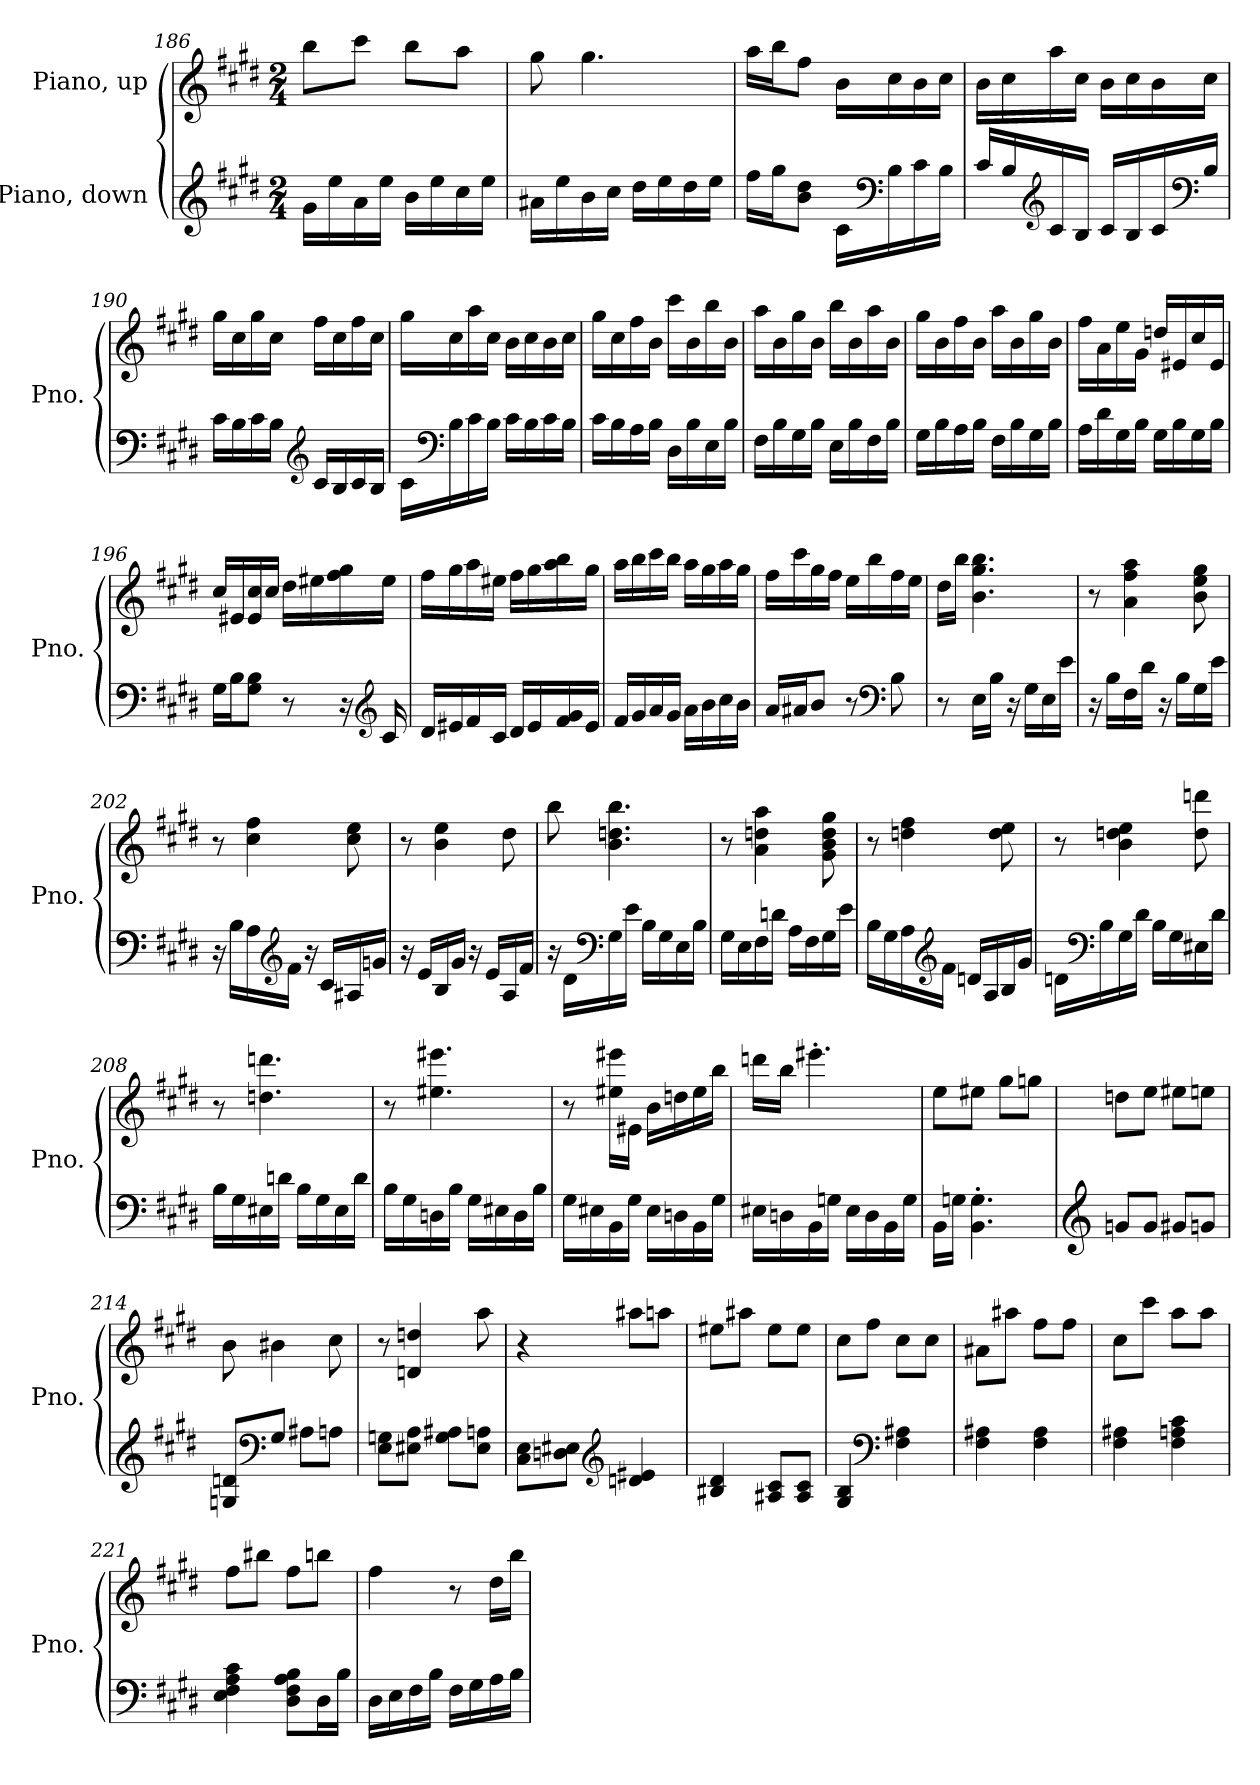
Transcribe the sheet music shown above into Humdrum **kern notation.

**kern	**kern
*part2	*part1
*staff2	*staff1
*I"Piano, down	*I"Piano, up
*I'Pno.	*I'Pno.
*clefG2	*clefG2
*k[f#c#g#d#]	*k[f#c#g#d#]
*M2/4	*M2/4
=186	=186
16g#\LL	8bb\L
16ee\	.
16a\	8ccc#\J
16ee\JJ	.
16b\LL	8bb\L
16ee\	.
16cc#\	8aa\J
16ee\JJ	.
=187	=187
16a#X\LL	8gg#\
16ee\	.
16b\	4.gg#\
16cc#\JJ	.
16dd#\LL	.
16ee\	.
16dd#\	.
16ee\JJ	.
!!LO:PB:g=z
=188	=188
16ff#\LL	16aa\LL
16gg#\J	16bb\J
8b\ 8dd#\J	8ff#\J
16c#\LL	16b\LL
*clefF4	*
16B\	16cc#\
16c#\	16b\
16B\JJ	16cc#\JJ
=189	=189
16c#/LL	16b\LL
16B/	16cc#\
*clefG2	*
16c#/	16aa\
16B/JJ	16cc#\JJ
16c#/LL	16b\LL
16B/	16cc#\
16c#/	16b\
*clefF4	*
16B/JJ	16cc#\JJ
=190	=190
16c#\LL	16gg#\LL
16B\	16cc#\
16c#\	16gg#\
16B\JJ	16cc#\JJ
*clefG2	*
16c#/LL	16ff#\LL
16B/	16cc#\
16c#/	16ff#\
16B/JJ	16cc#\JJ
!!LO:LB:g=z
=191	=191
16c#\LL	16gg#\LL
*clefF4	*
16B\	16cc#\
16c#\	16aa\
16B\JJ	16cc#\JJ
16c#\LL	16b\LL
16B\	16cc#\
16c#\	16b\
16B\JJ	16cc#\JJ
=192	=192
16c#\LL	16gg#\LL
16B\	16cc#\
16A\	16ff#\
16B\JJ	16b\JJ
16D#\LL	16ccc#\LL
16B\	16b\
16E\	16bb\
16B\JJ	16b\JJ
=193	=193
16F#\LL	16aa\LL
16B\	16b\
16G#\	16gg#\
16B\JJ	16b\JJ
16E\LL	16bb\LL
16B\	16b\
16F#\	16aa\
16B\JJ	16b\JJ
=194	=194
16G#\LL	16gg#\LL
16B\	16b\
16A\	16ff#\
16B\JJ	16b\JJ
16F#\LL	16aa\LL
16B\	16b\
16G#\	16gg#\
16B\JJ	16b\JJ
!!LO:LB:g=z
=195	=195
16A\LL	16ff#\LL
16d#\	16a\
16G#\	16ee\
16B\JJ	16g#\JJ
16G#\LL	16ddn/LL
16B\	16e#X/
16G#\	16cc#/
16B\JJ	16e#/JJ
=196	=196
16G#\LL	16cc#/LL
16B\J	16e#X/
8G#\ 8B\J	16e#/ 16cc#/
.	16cc#/JJ
8r	16dd#\LL
.	16ee#X\
16r	16ff#\ 16gg#\
*clefG2	*
16c#/	16ee#\JJ
=197	=197
16d#/LL	16ff#\LL
16e#X/	16gg#\
16f#/	16aa\
16c#/JJ	16ee#X\JJ
16d#/LL	16ff#\LL
16e#/	16gg#\
16f#/ 16g#/	16aa\ 16bb\
16e#/JJ	16gg#\JJ
!!LO:LB:g=z
=198	=198
16f#/LL	16aa\LL
16g#/	16bb\
16a/	16ccc#\
16g#/JJ	16bb\JJ
16a\LL	16aa\LL
16b\	16gg#\
16cc#\	16aa\
16b\JJ	16gg#\JJ
=199	=199
16a/LL	16ff#\LL
16a#X/J	16ccc#\
8b/J	16gg#\
.	16ff#\JJ
8r	16ee\LL
.	16bb\
*clefF4	*
8B\	16ff#\
.	16ee\JJ
=200	=200
8r	16dd#\LL
.	16bb\JJ
16E\LL	4.b\ 4.gg#\ 4.bb\
16B\JJ	.
16r	.
16G#\LL	.
16E\	.
16e\JJ	.
=201	=201
16r	8r
16B\LL	.
16F#\	4a\ 4ff#\ 4aa\
16d#\JJ	.
16r	.
16B\LL	.
16G#\	8b\ 8ee\ 8gg#\
16e\JJ	.
!!LO:LB:g=z
=202	=202
16r	8r
16B\LL	.
16A\	4cc#\ 4ff#\
*clefG2	*
16f#\JJ	.
16r	.
16c#/LL	.
16A#X/	8cc#\ 8ee\
16gn/JJ	.
=203	=203
16r	8r
16e/LL	.
16B/	4b\ 4ee\
16g#/JJ	.
16r	.
16e/LL	.
16A/	8dd#\
16f#/JJ	.
=204	=204
16r	8bb\
16d#\LL	.
*clefF4	*
16G#\	4.b\ 4.ddn\ 4.bb\
16e\JJ	.
16B\LL	.
16G#\	.
16E\	.
16B\JJ	.
=205	=205
16G#\LL	8r
16E\	.
16F#\	4a\ 4ddn\ 4aa\
16dn\JJ	.
16A\LL	.
16F#\	.
16G#\	8g#\ 8b\ 8dd\ 8gg#\
16e\JJ	.
!!LO:LB:g=z
=206	=206
16B\LL	8r
16G#\	.
16A\	4ddn\ 4ff#\
*clefG2	*
16f#\JJ	.
16dn/LL	.
16A/	.
16B/	8dd\ 8ee\
16g#/JJ	.
=207	=207
16dn\LL	8r
*clefF4	*
16B\	.
16G#\	4b\ 4ddn\ 4ee\
16d\JJ	.
16B\LL	.
16G#\	.
16E#X\	8dd\ 8dddn\
16d\JJ	.
=208	=208
16B\LL	8r
16G#\	.
16E#X\	4.ddn\ 4.dddn\
16dn\JJ	.
16B\LL	.
16G#\	.
16E#\	.
16d\JJ	.
!!LO:PB:g=z
=209	=209
16B\LL	8r
16G#\	.
16Dn\	4.ee#X\ 4.eee#X\
16B\JJ	.
16G#\LL	.
16E#X\	.
16D\	.
16B\JJ	.
=210	=210
16G#\LL	8r
16E#X\	.
16BB\	16ee#X\ 16eee#X\LL
16G#\JJ	16e#X\JJ
16E#\LL	16b\LL
16Dn\	16ddn\
16BB\	16ee#\
16G#\JJ	16bb\JJ
=211	=211
16E#X\LL	16dddn\LL
16Dn\	16bb\JJ
16BB\	4.eee#X'\
16Gn\JJ	.
16E#\LL	.
16D\	.
16BB\	.
16G\JJ	.
=212	=212
16BB\LL	8ee\L
16Gn\JJ	.
4.BB\' 4.G\'	8ee#X\J
.	8gg#\L
.	8ggn\J
!!LO:LB:g=z
=213	=213
*clefG2	*
8gn/L	8ddn\L
8g/J	8ee\J
8g#X/L	8ee#X\L
8gn/J	8een\J
=214	=214
8Gn/ 8dn/L	8b\
*clefF4	*
8G/J	4b#X\
8A#X\L	.
8An\J	8cc#\
=215	=215
8E\ 8Gn\L	8r
8E#X\ 8A\J	4dn/ 4ddn/
8G\ 8A#X\L	.
8E#\ 8An\J	8aa\
=216	=216
8C#\ 8E\L	4r
8Dn\ 8E#X\J	.
*clefG2	*
4dn/ 4e#X/	8aa#X\L
.	8aan\J
=217	=217
4B#X/ 4d#/	8ee#X\L
.	8aa#X\J
8A#X/ 8c#/L	8ee#\L
8A#/ 8c#/J	8ee#\J
!!LO:LB:g=z
=218	=218
4G#/ 4B/	8cc#\L
.	8ff#\J
*clefF4	*
4F#\ 4A#X\	8cc#\L
.	8cc#\J
=219	=219
4F#\ 4A#X\	8a#X\L
.	8aa#X\J
4F#\ 4A#\	8ff#\L
.	8ff#\J
=220	=220
4F#\ 4A#X\	8cc#\L
.	8ccc#\J
4F#\ 4An\ 4c#\	8aa\L
.	8aa\J
=221	=221
4E\ 4F#\ 4A\ 4c#\	8ff#\L
.	8bb#X\J
8D#\ 8F#\ 8A\ 8B\L	8ff#\L
16D#\L	8bbn\J
16B\JJ	.
=222	=222
16D#\LL	4ff#\
16E\	.
16F#\	.
16B\JJ	.
16F#\LL	8r
16G#\	.
16A\	16dd#\LL
16B\JJ	16bb\JJ
=	=
*-	*-
